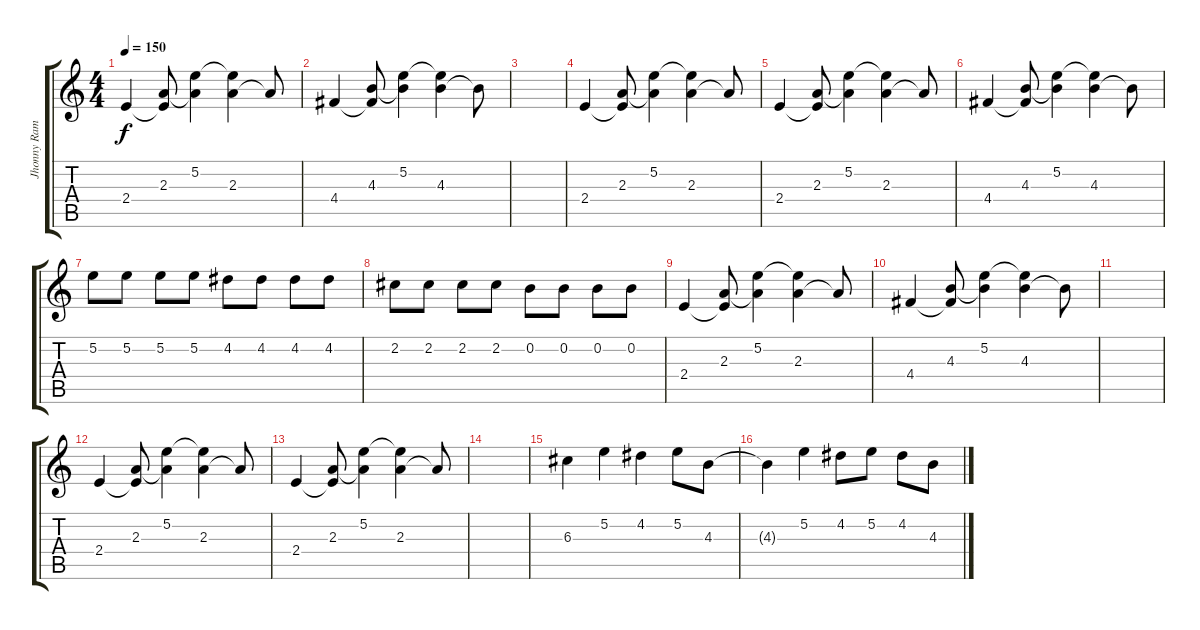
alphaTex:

\track ("Jhonny Ramone - Solo" "Jhonny Ram") {instrument acousticguitarsteel}
\staff {score tabs}
\tuning (E4 B3 G3 D3 A2 E2) {hide}
\ts (4 4)
\tempo 150
\clef g2
\ks c
2.4.4{dy f} (2.3 2.4{t}).8 (5.2 2.3{t}).4 (5.2{t} 2.3).4 2.3{t}.8 |
4.4.4 (4.3 4.4{t}).8 (5.2 4.3{t}).4 (5.2{t} 4.3).4 4.3{t}.8 |
|
2.4.4 (2.3 2.4{t}).8 (5.2 2.3{t}).4 (5.2{t} 2.3).4 2.3{t}.8 |
2.4.4 (2.3 2.4{t}).8 (5.2 2.3{t}).4 (5.2{t} 2.3).4 2.3{t}.8 |
4.4.4 (4.3 4.4{t}).8 (5.2 4.3{t}).4 (5.2{t} 4.3).4 4.3{t}.8 |
5.2.8 5.2.8 5.2.8 5.2.8 4.2.8 4.2.8 4.2.8 4.2.8 |
2.2.8 2.2.8 2.2.8 2.2.8 0.2.8 0.2.8 0.2.8 0.2.8 |
2.4.4 (2.3 2.4{t}).8 (5.2 2.3{t}).4 (5.2{t} 2.3).4 2.3{t}.8 |
4.4.4 (4.3 4.4{t}).8 (5.2 4.3{t}).4 (5.2{t} 4.3).4 4.3{t}.8 |
|
2.4.4 (2.3 2.4{t}).8 (5.2 2.3{t}).4 (5.2{t} 2.3).4 2.3{t}.8 |
2.4.4 (2.3 2.4{t}).8 (5.2 2.3{t}).4 (5.2{t} 2.3).4 2.3{t}.8 |
|
6.3.4 5.2.4 4.2.4 5.2.8 4.3.8 |
4.3{t}.4 5.2.4 4.2.8 5.2.8 4.2.8 4.3.8
